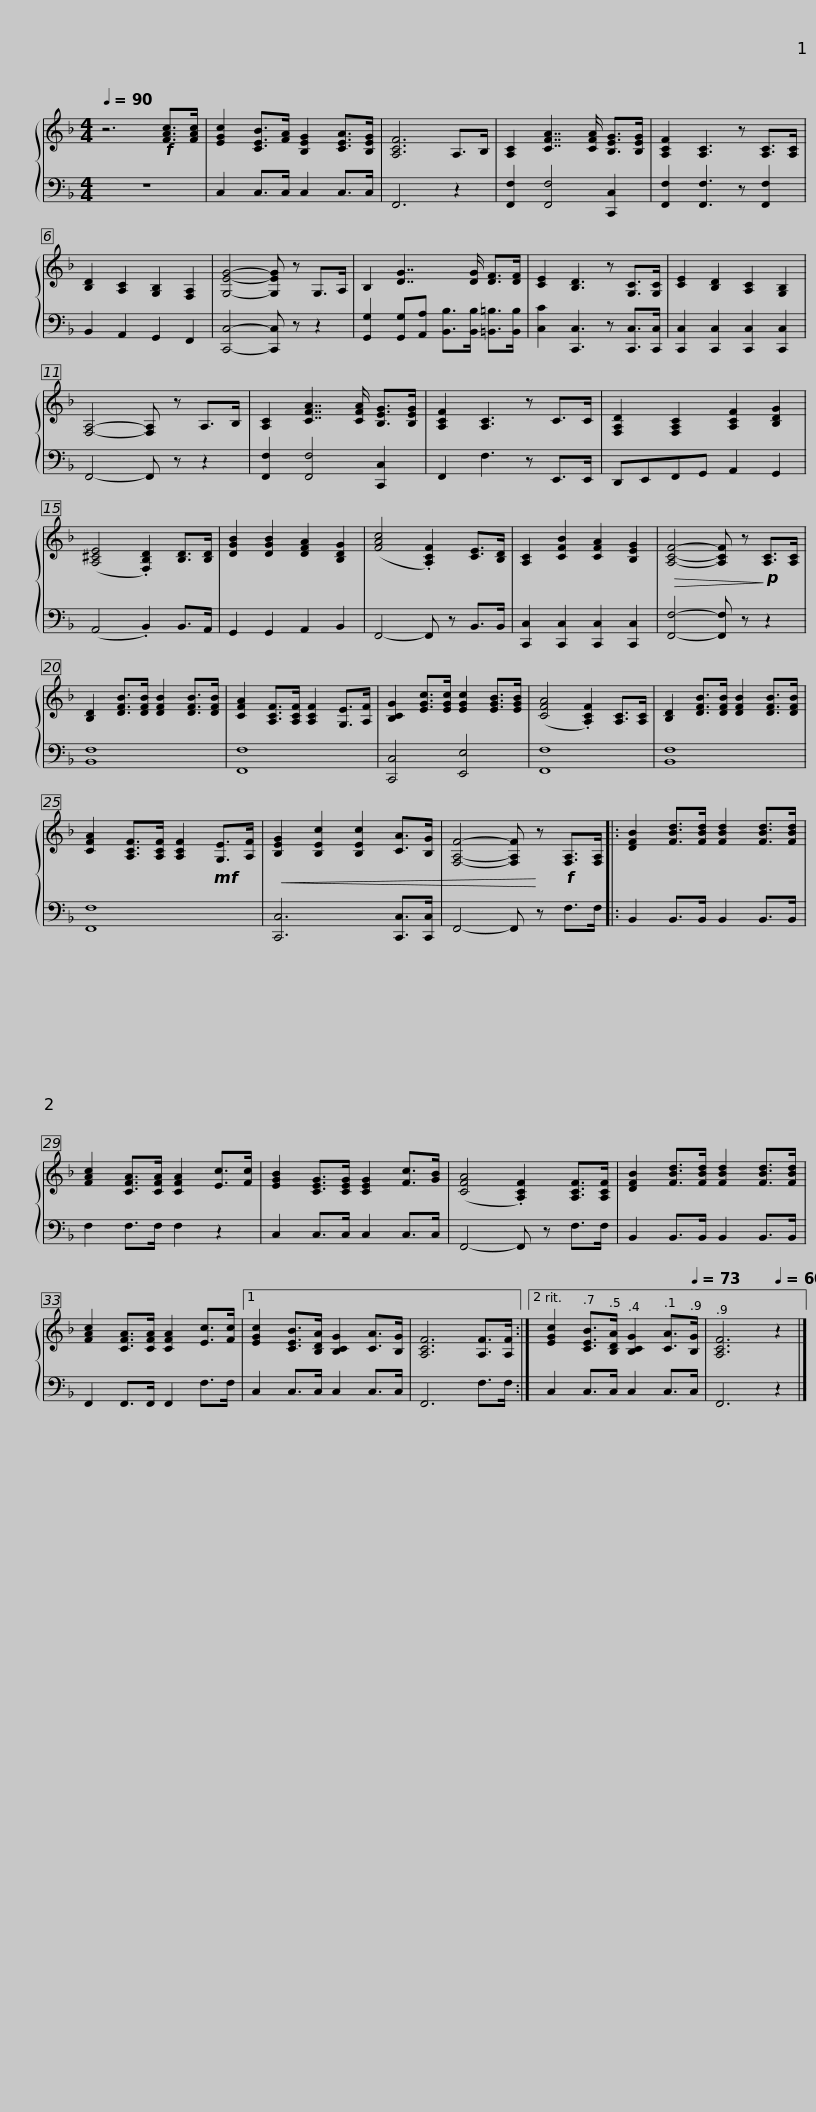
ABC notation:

X:1
%%score { 1 | 2 }
L:1/8
Q:1/4=90
M:4/4
I:linebreak $
K:F
V:1 treble
V:2 bass
V:1
 z6!f! [FAc]>[FAc] | [EGc]2 [CEB]>[FA] [B,EG]2 [CEA]>[B,EG] | [A,CF]6 A,>B, | [A,C]2 [CFA]7/2 [CFA]/ [B,EG]>[B,EG] |$ [A,CF]2 [A,C]3 z [A,C]>[A,C] | %5
 [B,D]2 [A,C]2 [G,B,]2 [F,A,]2 | [G,EG]4- [G,EG] z G,>A, | B,2 [DG]7/2 [DG]/ [DF]>[DF] | [CE]2 [B,D]3 z [G,C]>[G,C] |$ [CE]2 [B,D]2 [A,C]2 [G,B,]2 | %10
 [F,A,]4- [F,A,] z A,>B, | [A,C]2 [CFA]7/2 [CFA]/ [B,EG]>[B,EG] | [A,CF]2 [A,C]3 z C>C |$ [F,A,D]2 [F,A,C]2 [A,CF]2 [B,DG]2 | ([A,^CE]4 .[F,B,D]2) [B,D]>[B,D] | %15
 [DGB]2 [DGB]2 [DFA]2 [B,DG]2 | ([FAc]4 .[A,CF]2) [CE]>[B,D] |$ [A,C]2 [CFB]2 [CFA]2 [B,EG]2 |!>(! [A,CF]4- [A,CF] z!>)!!p! [A,C]>[A,C] | [B,D]2 [DFB]>[DFB] [DFB]2 [DFB]>[DFB] | %20
 [CFA]2 [A,CF]>[A,CF] [A,CF]2 [G,E]>[A,F] |$ [B,CG]2 [EGc]>[EGc] [EGc]2 [EGB]>[EGB] | ([CFA]4 .[A,CF]2) [A,C]>[A,C] | [B,D]2 [DFB]>[DFB] [DFB]2 [DFB]>[DFB] | [CFA]2 [A,CF]>[A,CF] [A,CF]2!mf! [G,E]>[A,F] |$ %25
!<(! [B,EG]2 [B,Ec]2 [B,Ec]2 [CA]>[B,G] | [F,A,F]4- [F,A,F]!<)! z!f! [F,A,]>[F,A,] |: [DFB]2 [FBd]>[FBd] [FBd]2 [FBd]>[FBd] | [FAc]2 [CFA]>[CFA] [CFA]2 [Ec]>[Fc] | [EGB]2 [CEG]>[CEG] [CEG]2 [Fc]>[GB] |$ %30
 ([CFA]4 .[A,CF]2) [A,CF]>[A,CF] | [DFB]2 [FBd]>[FBd] [FBd]2 [FBd]>[FBd] | [FAc]2 [CFA]>[CFA] [CFA]2 [Ec]>[Fc] |1$ [EGc]2 [CEB]>[B,DA] [B,CG]2 [CA]>[B,G] | [A,CF]6 [A,F]>[A,F] :|2 %35
[Q:1/4=90] [EGc]2[Q:1/4=85] [CEB]>[Q:1/4=82][B,DA][Q:1/4=81] [B,CG]2[Q:1/4=77] [CA]>[Q:1/4=73][B,G] |[Q:1/4=72] [A,CF]6[Q:1/4=60] z2 |] %37
V:2
 z8 | C,2 C,>C, C,2 C,>C, | F,,6 z2 | [F,,F,]2 [F,,F,]4 [C,,C,]2 |$ [F,,F,]2 [F,,F,]3 z [F,,F,]2 | %5
 B,,2 A,,2 G,,2 F,,2 | [C,,C,]4- [C,,C,] z z2 | [G,,G,]2 [G,,G,][A,,A,] [B,,B,]>[B,,B,] [=B,,=B,]>[B,,B,] | [C,C]2 [C,,C,]3 z [C,,C,]>[C,,C,] |$ [C,,C,]2 [C,,C,]2 [C,,C,]2 [C,,C,]2 | %10
 F,,4- F,, z z2 | [F,,F,]2 [F,,F,]4 [C,,C,]2 | F,,2 F,3 z E,,>E,, |$ D,,E,,F,,G,, A,,2 G,,2 | (A,,4 .B,,2) B,,>A,, | %15
 G,,2 G,,2 A,,2 B,,2 | F,,4- F,, z B,,>B,, |$ [C,,C,]2 [C,,C,]2 [C,,C,]2 [C,,C,]2 | [F,,F,]4- [F,,F,] z z2 | [B,,F,]8 | %20
 [F,,F,]8 |$ [C,,C,]4 [E,,E,]4 | [F,,F,]8 | [B,,F,]8 | [F,,F,]8 |$ %25
 [C,,C,]6 [C,,C,]>[C,,C,] | F,,4- F,, z F,>F, |: B,,2 B,,>B,, B,,2 B,,>B,, | F,2 F,>F, F,2 z2 | C,2 C,>C, C,2 C,>C, |$ %30
 F,,4- F,, z F,>F, | B,,2 B,,>B,, B,,2 B,,>B,, | F,,2 F,,>F,, F,,2 F,>F, |1$ C,2 C,>C, C,2 C,>C, | F,,6 F,>F, :|2 %35
 C,2 C,>C, C,2 C,>C, | F,,6 z2 |] %37
